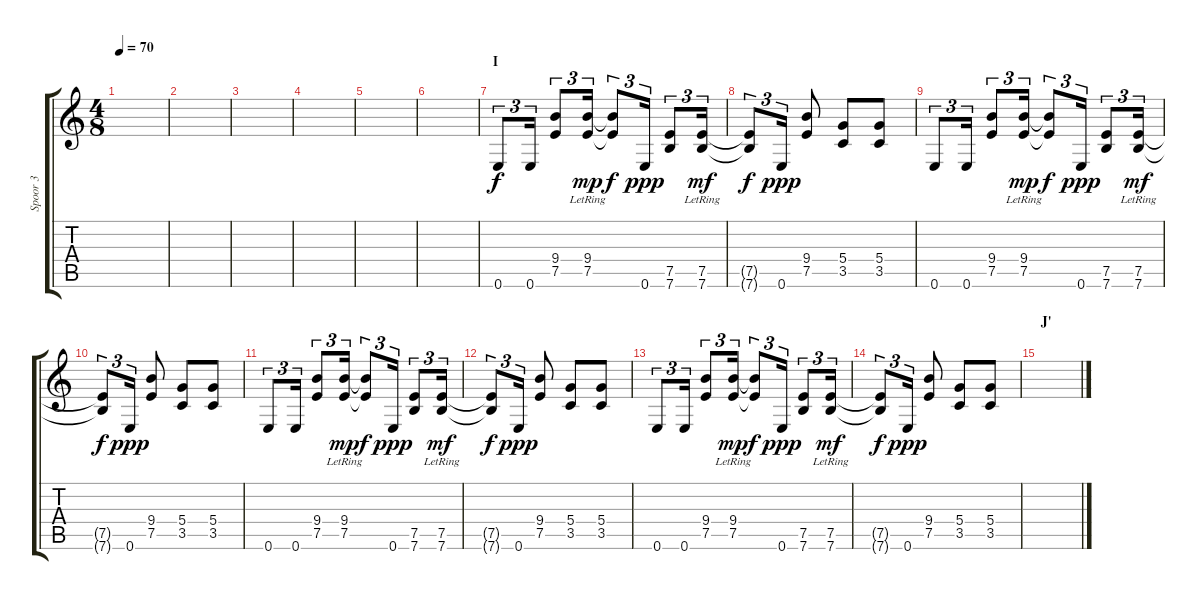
\track ("Spoor 3" "Spoor 3") {instrument overdrivenguitar}
\staff {score tabs}
\tuning (E4 B3 G3 D3 A2 E2) {hide}
\ts (4 8)
\tempo 70
\clef g2
\ks c
|
|
|
|
|
|
\section ("" "I")
0.6.8{tu (3 2)} 0.6.16{tu (3 2)} (9.4 7.5).8{tu (3 2)} (9.4{lr} 7.5).16{tu (3 2) dy mp} (9.4{t} 7.5{t}).8{tu (3 2) dy f} 0.6.16{tu (3 2) dy ppp} (7.5 7.6).8{tu (3 2)} (7.5{lr} 7.6).16{tu (3 2) dy mf} |
(7.5{t} 7.6{t}).8{tu (3 2) dy f} 0.6.16{tu (3 2) dy ppp} (9.4 7.5).8 (5.4 3.5).8 (5.4 3.5).8 |
0.6.8{tu (3 2)} 0.6.16{tu (3 2)} (9.4 7.5).8{tu (3 2)} (9.4{lr} 7.5).16{tu (3 2) dy mp} (9.4{t} 7.5{t}).8{tu (3 2) dy f} 0.6.16{tu (3 2) dy ppp} (7.5 7.6).8{tu (3 2)} (7.5{lr} 7.6).16{tu (3 2) dy mf} |
(7.5{t} 7.6{t}).8{tu (3 2) dy f} 0.6.16{tu (3 2) dy ppp} (9.4 7.5).8 (5.4 3.5).8 (5.4 3.5).8 |
0.6.8{tu (3 2)} 0.6.16{tu (3 2)} (9.4 7.5).8{tu (3 2)} (9.4{lr} 7.5).16{tu (3 2) dy mp} (9.4{t} 7.5{t}).8{tu (3 2) dy f} 0.6.16{tu (3 2) dy ppp} (7.5 7.6).8{tu (3 2)} (7.5{lr} 7.6).16{tu (3 2) dy mf} |
(7.5{t} 7.6{t}).8{tu (3 2) dy f} 0.6.16{tu (3 2) dy ppp} (9.4 7.5).8 (5.4 3.5).8 (5.4 3.5).8 |
0.6.8{tu (3 2)} 0.6.16{tu (3 2)} (9.4 7.5).8{tu (3 2)} (9.4{lr} 7.5).16{tu (3 2) dy mp} (9.4{t} 7.5{t}).8{tu (3 2) dy f} 0.6.16{tu (3 2) dy ppp} (7.5 7.6).8{tu (3 2)} (7.5{lr} 7.6).16{tu (3 2) dy mf} |
(7.5{t} 7.6{t}).8{tu (3 2) dy f} 0.6.16{tu (3 2) dy ppp} (9.4 7.5).8 (5.4 3.5).8 (5.4 3.5).8 |
\section ("" "J'")
